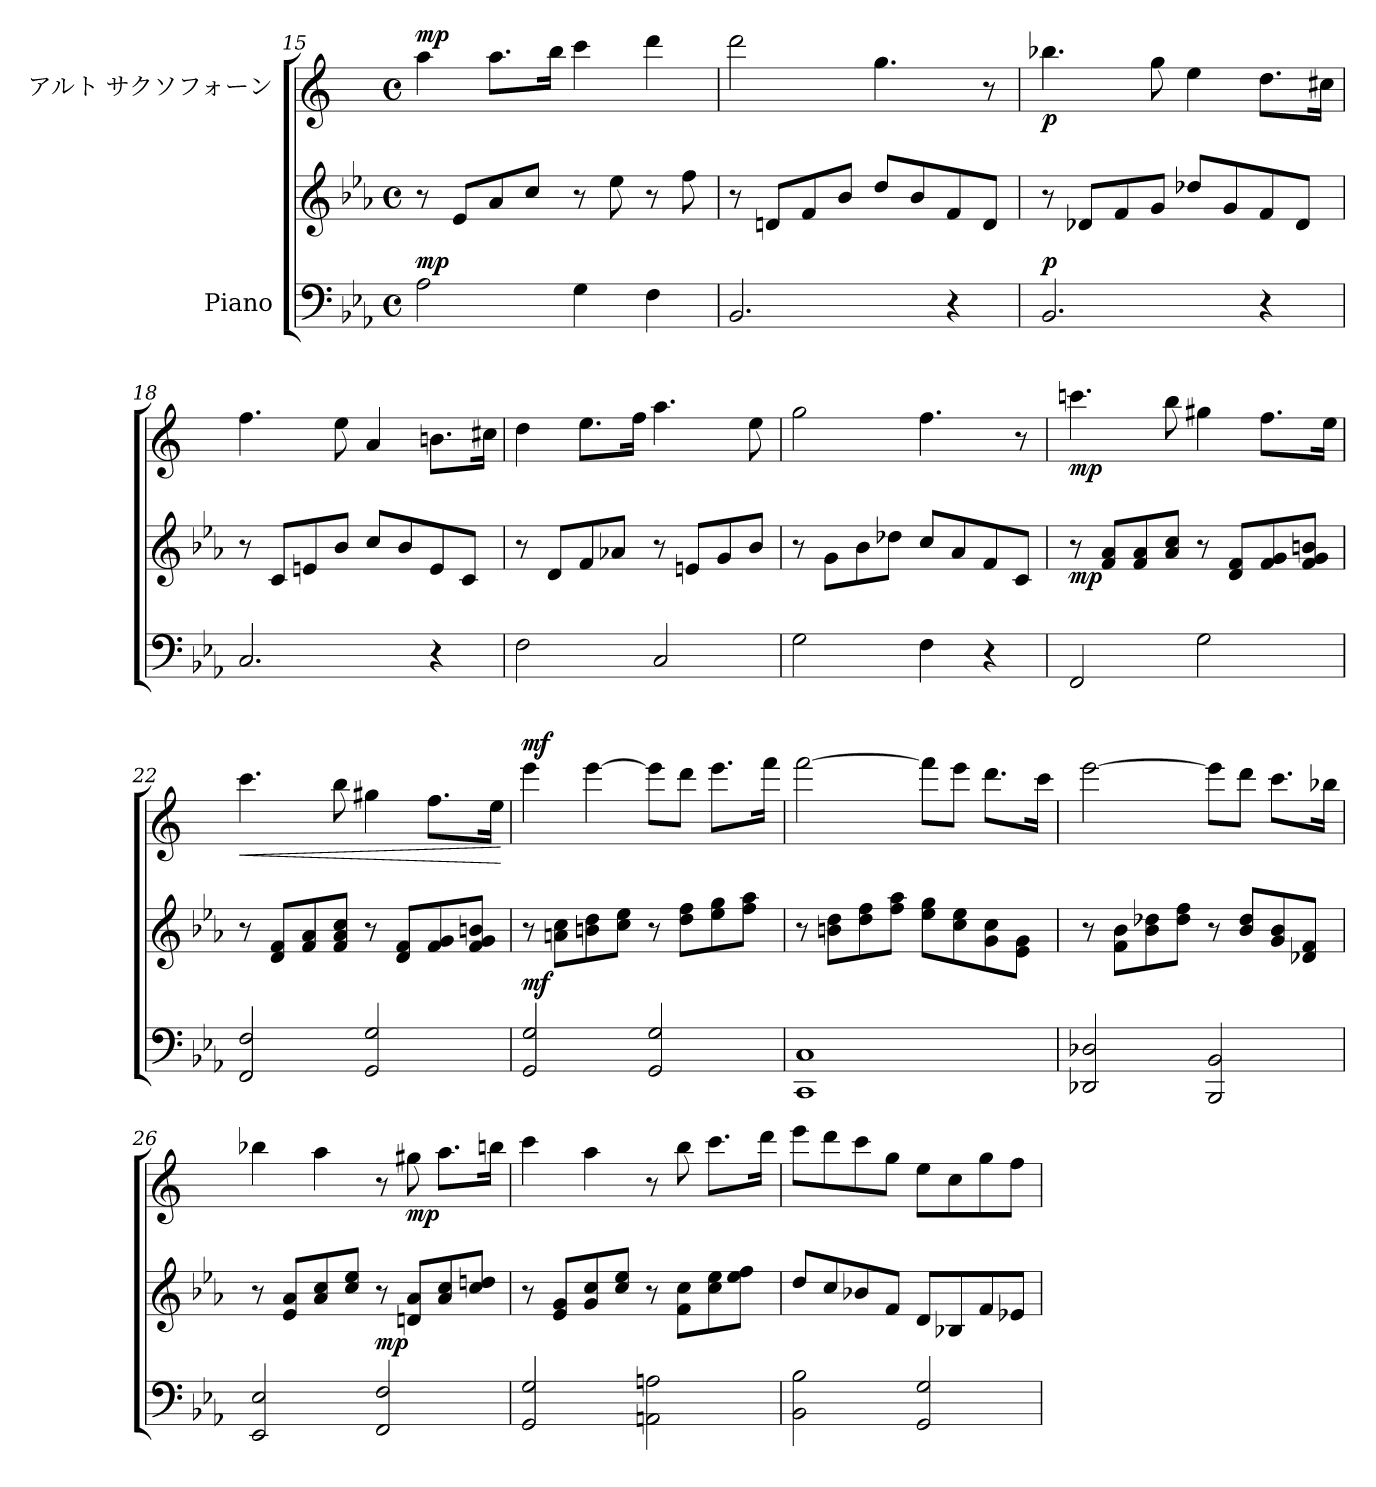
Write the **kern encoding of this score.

**kern	**kern	**dynam	**kern	**dynam
*part2	*part2	*part2	*part1	*part1
*staff3	*staff2	*staff2/3	*staff1	*staff1
*I"Piano	*	*	*I"アルト サクソフォーン	*
*clefF4	*clefG2	*	*clefG2	*
*	*	*	*ITrd5c9	*
*k[b-e-a-]	*k[b-e-a-]	*	*k[b-e-a-]	*
*M4/4	*M4/4	*	*M4/4	*
*met(c)	*met(c)	*	*met(c)	*
=15	=15	=15	=15	=15
!	!	!LO:DY:a=2	!	!LO:DY:a
2A-\	8r	mp	4cc\	mp
.	8e-/L	.	.	.
.	8a-/	.	8.cc\L	.
.	8cc/J	.	.	.
.	.	.	16dd\Jk	.
4G\	8r	.	4ee-\	.
.	8ee-\	.	.	.
4F\	8r	.	4ff\	.
.	8ff\	.	.	.
=16	=16	=16	=16	=16
2.BB-/	8r	.	2ff\	.
.	8dn/L	.	.	.
.	8f/	.	.	.
.	8b-/J	.	.	.
.	8dd/L	.	4.b-\	.
.	8b-/	.	.	.
4r	8f/	.	.	.
.	8d/J	.	8r	.
!!LO:LB:g=z
=17	=17	=17	=17	=17
!	!	!LO:DY:a=2	!	!LO:DY:b
2.BB-/	8r	p	4.dd-X\	p
.	8d-X/L	.	.	.
.	8f/	.	.	.
.	8g/J	.	8b-\	.
.	8dd-X/L	.	4g\	.
.	8g/	.	.	.
4r	8f/	.	8.f\L	.
.	8d-/J	.	.	.
.	.	.	16en\Jk	.
=18	=18	=18	=18	=18
2.C/	8r	.	4.a-\	.
.	8c/L	.	.	.
.	8en/	.	.	.
.	8b-/J	.	8g\	.
.	8cc/L	.	4c/	.
.	8b-/	.	.	.
4r	8e/	.	8.dn\L	.
.	8c/J	.	.	.
.	.	.	16en\Jk	.
=19	=19	=19	=19	=19
2F\	8r	.	4f\	.
.	8d/L	.	.	.
.	8f/	.	8.g\L	.
.	8a-X/J	.	.	.
.	.	.	16a-\Jk	.
2C/	8r	.	4.cc\	.
.	8en/L	.	.	.
.	8g/	.	.	.
.	8b-/J	.	8g\	.
=20	=20	=20	=20	=20
2G\	8r	.	2b-\	.
.	8g\L	.	.	.
.	8b-\	.	.	.
.	8dd-X\J	.	.	.
4F\	8cc/L	.	4.a-\	.
.	8a-/	.	.	.
4r	8f/	.	.	.
.	8c/J	.	8r	.
!!LO:LB:g=z
=21	=21	=21	=21	=21
!	!	!LO:DY:b	!	!LO:DY:b
2FF/	8r	mp	4.ee-X\	mp
.	8f/ 8a-/L	.	.	.
.	8f/ 8a-/	.	.	.
.	8a-/ 8cc/J	.	8dd\	.
2G\	8r	.	4bn\	.
.	8d/ 8f/L	.	.	.
.	8f/ 8g/	.	8.a-\L	.
.	8f/ 8g/ 8bn/J	.	.	.
.	.	.	16g\Jk	.
=22	=22	=22	=22	=22
!	!	!	!	!LO:HP:b
2FF/ 2F/	8r	.	4.ee-\	<
.	8d/ 8f/L	.	.	.
.	8f/ 8a-/	.	.	.
.	8f/ 8a-/ 8cc/J	.	8dd\	.
2GG/ 2G/	8r	.	4bn\	.
.	8d/ 8f/L	.	.	.
.	8f/ 8g/	.	8.a-\L	.
.	8f/ 8g/ 8bn/J	.	.	.
.	.	.	16g\Jk	.
.	.	.	.	[
=23	=23	=23	=23	=23
!	!	!LO:DY:b	!	!LO:DY:a
2GG/ 2G/	8r	mf	4gg\	mf
.	8an\ 8cc\L	.	.	.
.	8bn\ 8dd\	.	[4gg\	.
.	8cc\ 8ee-\J	.	.	.
2GG/ 2G/	8r	.	8gg\L]	.
.	8dd\ 8ff\L	.	8ff\J	.
.	8ee-\ 8gg\	.	8.gg\L	.
.	8ff\ 8aa-\J	.	.	.
.	.	.	16aa-\Jk	.
!!LO:LB:g=z
=24	=24	=24	=24	=24
1CC 1C	8r	.	[2aa-\	.
.	8bn\ 8dd\L	.	.	.
.	8dd\ 8ff\	.	.	.
.	8ff\ 8aa-\J	.	.	.
.	8ee-\ 8gg\L	.	8aa-\L]	.
.	8cc\ 8ee-\	.	8gg\J	.
.	8g\ 8cc\	.	8.ff\L	.
.	8e-\ 8g\J	.	.	.
.	.	.	16ee-\Jk	.
=25	=25	=25	=25	=25
2DD-X/ 2D-X/	8r	.	[2gg\	.
.	8f\ 8b-\L	.	.	.
.	8b-\ 8dd-X\	.	.	.
.	8dd-\ 8ff\J	.	.	.
2BBB-/ 2BB-/	8r	.	8gg\L]	.
.	8b-/ 8dd-/L	.	8ff\J	.
.	8g/ 8b-/	.	8.ee-\L	.
.	8d-X/ 8f/J	.	.	.
.	.	.	16dd-X\Jk	.
=26	=26	=26	=26	=26
2EE-/ 2E-/	8r	.	4dd-X\	.
.	8e-/ 8a-/L	.	.	.
.	8a-/ 8cc/	.	4cc\	.
.	8cc/ 8ee-/J	.	.	.
!	!	!LO:DY:b	!	!
2FF/ 2F/	8r	mp	8r	.
!	!	!	!	!LO:DY:b
.	8dn/ 8a-/L	.	8bn\	mp
.	8a-/ 8cc/	.	8.cc\L	.
.	8cc/ 8ddn/J	.	.	.
.	.	.	16ddn\Jk	.
!!LO:PB:g=z
=27	=27	=27	=27	=27
2GG/ 2G/	8r	.	4ee-\	.
.	8e-/ 8g/L	.	.	.
.	8g/ 8cc/	.	4cc\	.
.	8cc/ 8ee-/J	.	.	.
2AAn\ 2An\	8r	.	8r	.
.	8f\ 8cc\L	.	8dd\	.
.	8cc\ 8ee-\	.	8.ee-\L	.
.	8ee-\ 8ff\J	.	.	.
.	.	.	16ff\Jk	.
=28	=28	=28	=28	=28
2BB-\ 2B-\	8dd/L	.	8gg\L	.
.	8cc/	.	8ff\	.
.	8b-X/	.	8ee-\	.
.	8f/J	.	8b-\J	.
2GG/ 2G/	8d/L	.	8g\L	.
.	8B-X/	.	8e-\	.
.	8f/	.	8b-\	.
.	8e-X/J	.	8a-\J	.
=	=	=	=	=
*-	*-	*-	*-	*-
